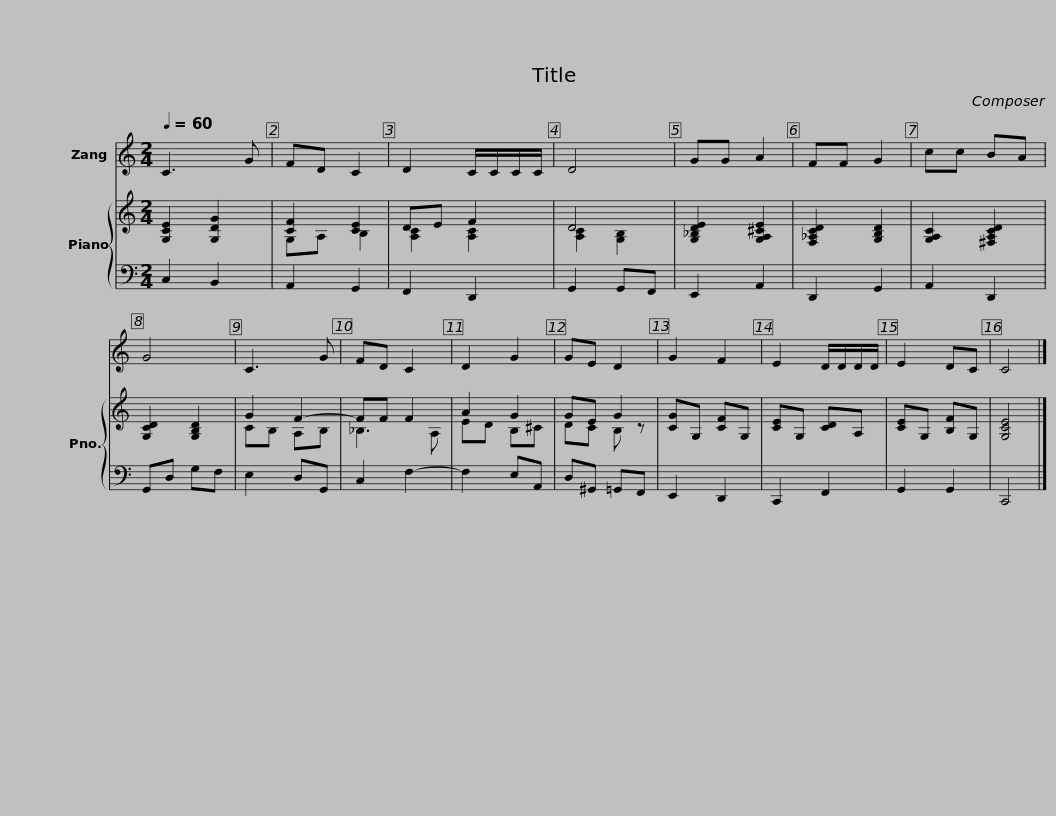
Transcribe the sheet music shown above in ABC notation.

X:1
%%score 1 { ( 2 4 ) | 3 }
L:1/8
Q:1/4=60
M:2/4
I:linebreak $
K:C
V:1 treble
V:2 treble
V:4 treble
V:3 bass
V:1
 C3 G | FD C2 | D2 C/C/C/C/ | D4 |$ GG A2 | %5
 FF G2 | cc BA | G4 |$ C3 G | FD C2 | %10
 D2 G2 | GE D2 |$ G2 F2 | E2 D/D/D/D/ | E2 DC | %15
 C4 |] %16
V:2
 [G,CE]2 [G,DG]2 | [CF]2 [CE]2 | DE F2 | D4 |$ [G,_B,DE]2 [G,A,^CE]2 | %5
 [F,_A,CD]2 [G,B,D]2 | [G,A,C]2 [^F,A,CD]2 | [G,CD]2 [G,B,D]2 |$ G2 F2- | FF F2 | %10
 A2 G2 | GE G2 |$ [CG]G, [CF]G, | [CE]G, [CD]A, | [CE]G, [B,F]G, | %15
 [G,CE]4 |] %16
V:3
 C,2 B,,2 | A,,2 G,,2 | F,,2 D,,2 | G,,2 G,,F,, |$ E,,2 A,,2 | %5
 D,,2 G,,2 | A,,2 D,,2 | G,,D, G,F, |$ E,2 D,G,, | C,2 F,2- | %10
 F,2 E,A,, | D,^G,, =G,,F,, |$ E,,2 D,,2 | C,,2 F,,2 | G,,2 G,,2 | %15
 C,,4 |] %16
V:4
 x4 | G,A, B,2 | [A,C]2 [A,C]2 | [A,C]2 [G,B,]2 |$ x4 | %5
 x4 | x4 | x4 |$ CB, A,B, | _B,3 A, | %10
 ED B,^C | DC B, z |$ x4 | x4 | x4 | %15
 x4 |] %16
